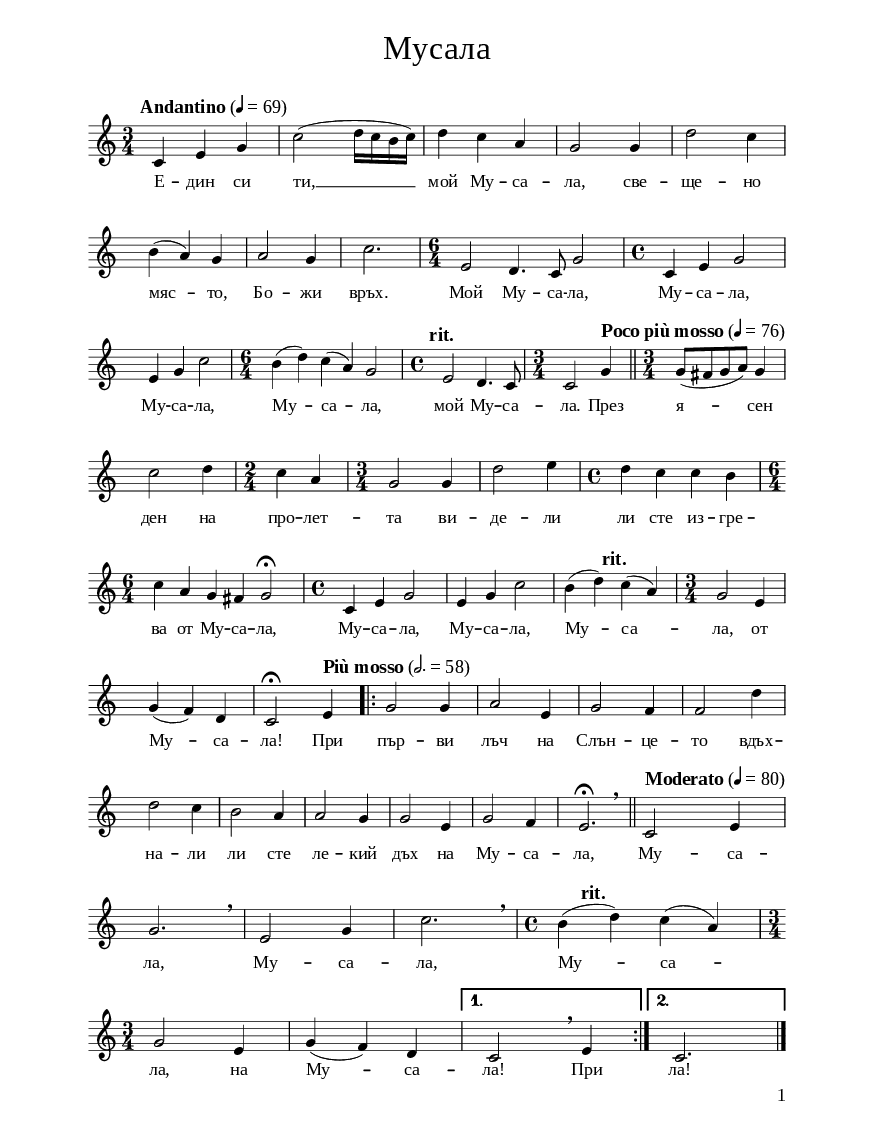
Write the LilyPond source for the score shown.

\version "2.24.2"

% include paper part and global functions
\include "include/globals.ily"

\bookpart {
  \label #'ref087
  \tocItem \markup "Мусала"

  \include "include/bookpart-paper.ily"
  \score {
    \include "include/score-layout.ily"

    \new Voice \absolute {
      \clef treble
      \key c \major
      \time 3/4
      \tempoFunc "Andantino" 4 "69"

      c'4 e'4 g'4 | c''2 ( d''16 c'' b' c'' ) |  d''4 c''4 a'4 | g'2 g'4 |

      d''2 c''4  | \break

      b'4 ( a'4 ) g'4 | a'2 g'4 | c''2.| \time 6/4 e'2 d'4. c'8 g'2 |

      \time 4/4 c'4 e'4  g'2  | \break

      e'4 g'4 c''2 |

      \time 6/4 b'4 ( d''4 ) c''4 ( a'4 ) g'2 \tempo "rit." |

      \time 4/4 e'2 d'4. c'8 |  \time 3/4 c'2 \tempoFunc "Poco più mosso" 4 "76" g'4  | \bar "||"

      \time 3/4



      g'8 ( fis'8 g'8 a'8 ) g'4 |  \break

      c''2 d''4 | \time 2/4 c''4 a'4 |\time 3/4 g'2 g'4 | d''2 e''4 |

      \time 4/4 d''4 c'' c'' b' | \break

      \time 6/4 c''4 a' g' fis' g'2 \fermata |

      \time 4/4 c'4 e'4 g'2 |

      e'4 g'4 c''2  | \tempo "        rit." b'4 ( d''4 ) c''4 ( a'4 ) |

      \time 3/4 g'2 e'4 | \break

      g'4 ( f'4 ) d'4 |

      c'2\fermata

      \tempoFunc "Più mosso" 2. "58"

      e'4 | \repeat volta 2 {
        g'2 g'4 | a'2 e'4 | g'2 f'4 f'2 d''4 |\break

        d''2 c''4 | b'2 a'4 | a'2 g'4 | g'2 e'4 | g'2 f'4 | e'2.\fermata \breathe \bar "||"

        \tempoFunc "Moderato" 4 "80"

        c'2 e'4 | \break g'2. \breathe |

        e'2 g'4 | c''2. \breathe | \time 4/4 \tempo "        rit." b'4 ( d''4 ) c''4 ( a'4 ) \break

        \time 3/4 g'2 e'4 | g'4 ( f'4 ) d'4
      } \alternative { { c'2  \breathe e'4 } {c'2. } } \bar "|."

    }



    \addlyrics {
      Е -- дин си ти, __ мой Му -- са -- ла, све -- ще -- но

      мяс -- то, Бо -- жи връх.  Мой Му -- са -- ла, Му -- са -- ла,

      Му -- са -- ла, Му -- са -- ла, мой Му -- са -- ла.

      През я -- сен ден на про -- лет -- та ви -- де -- ли

      ли сте из -- гре -- ва от Му -- са -- ла,    Му -- са -- ла,

      Му -- са -- ла,  Му -- са -- ла,  от Му -- са -- ла! При пър -- ви

      лъч на Слън -- це -- то вдъх -- на -- ли ли сте ле -- кий дъх на Му -- са -- ла,

      Му -- са -- ла, Му -- са -- ла, Му -- са -- ла, на Му -- са -- ла! При ла!
    }

    \header {
      title = \titleFunc "Мусала" "Musala"
    }

    \midi{}

  } % score



} % bookpart


